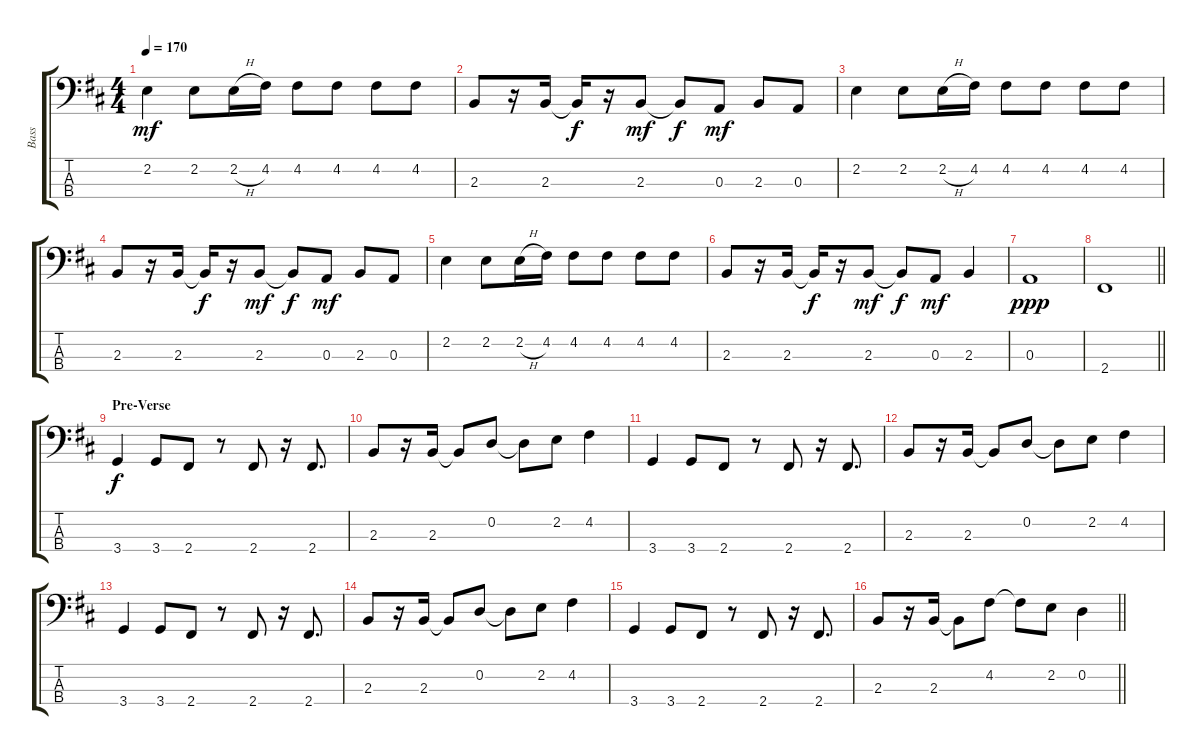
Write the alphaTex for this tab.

\track ("Bass" "Bass") {instrument electricbasspick}
\staff {score tabs}
\tuning (G2 D2 A1 E1) {hide}
\ts (4 4)
\tempo 170
\clef f4
\ks d
2.2.4{dy mf} 2.2.8 2.2{h}.16 4.2.16 4.2.8 4.2.8 4.2.8 4.2.8 |
2.3.8 r.16 2.3.16 2.3{t}.16{dy f} r.16 2.3.8{dy mf} 2.3{t}.8{dy f} 0.3.8{dy mf} 2.3.8 0.3.8 |
2.2.4 2.2.8 2.2{h}.16 4.2.16 4.2.8 4.2.8 4.2.8 4.2.8 |
2.3.8 r.16 2.3.16 2.3{t}.16{dy f} r.16 2.3.8{dy mf} 2.3{t}.8{dy f} 0.3.8{dy mf} 2.3.8 0.3.8 |
2.2.4 2.2.8 2.2{h}.16 4.2.16 4.2.8 4.2.8 4.2.8 4.2.8 |
2.3.8 r.16 2.3.16 2.3{t}.16{dy f} r.16 2.3.8{dy mf} 2.3{t}.8{dy f} 0.3.8{dy mf} 2.3.4 |
0.3.1{dy ppp} |
\barLineRight lightlight
2.4.1 |
\section ("" "Pre-Verse")
3.4.4{dy f} 3.4.8 2.4.8 r.8 2.4.8 r.16 2.4.8{d} |
2.3.8 r.16 2.3.16 2.3{t}.8 0.2.8 0.2{t}.8 2.2.8 4.2.4 |
3.4.4 3.4.8 2.4.8 r.8 2.4.8 r.16 2.4.8{d} |
2.3.8 r.16 2.3.16 2.3{t}.8 0.2.8 0.2{t}.8 2.2.8 4.2.4 |
3.4.4 3.4.8 2.4.8 r.8 2.4.8 r.16 2.4.8{d} |
2.3.8 r.16 2.3.16 2.3{t}.8 0.2.8 0.2{t}.8 2.2.8 4.2.4 |
3.4.4 3.4.8 2.4.8 r.8 2.4.8 r.16 2.4.8{d} |
\barLineRight lightlight
2.3.8 r.16 2.3.16 2.3{t}.8 4.2.8 4.2{t}.8 2.2.8 0.2.4
